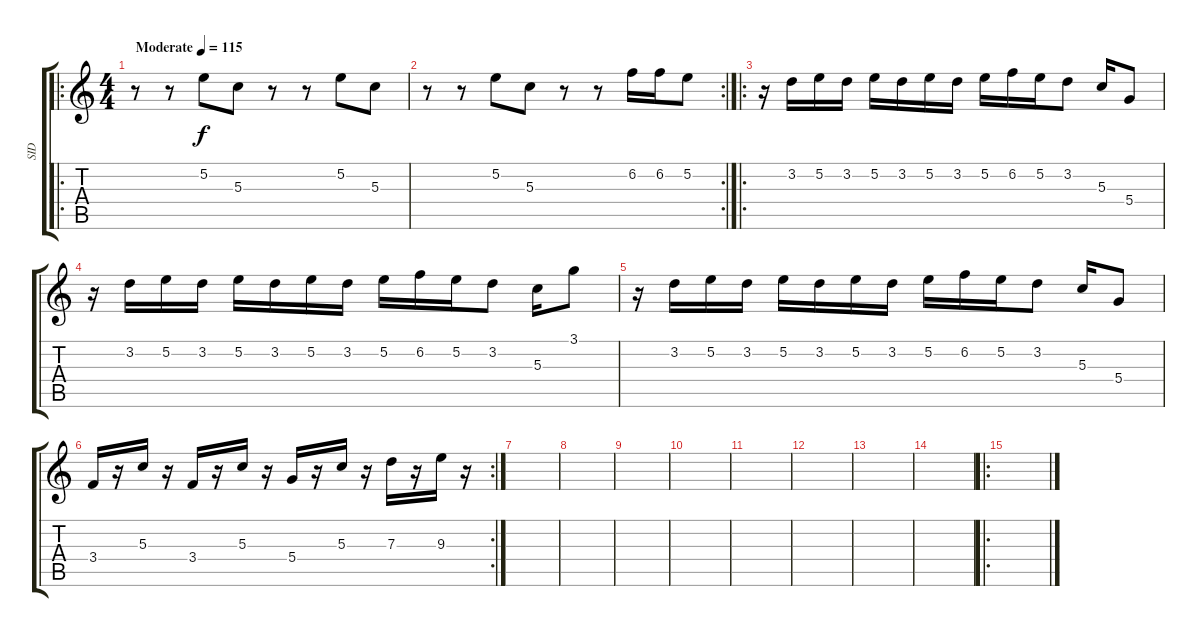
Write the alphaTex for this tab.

\track ("SID" "SID") {instrument distortionguitar}
\staff {score tabs}
\tuning (E4 B3 G3 D3 A2 E2) {hide}
\ro
\ts (4 4)
\tempo (115 "Moderate")
\clef g2
\ks c
r.8{dy f instrument distortionguitar} r.8 5.2.8 5.3.8 r.8 r.8 5.2.8 5.3.8 |
\rc 2
r.8 r.8 5.2.8 5.3.8 r.8 r.8 6.2.16 6.2.16 5.2.8 |
\ro
r.16 3.2.16 5.2.16 3.2.16 5.2.16 3.2.16 5.2.16 3.2.16 5.2.16 6.2.16 5.2.16 3.2.8 5.3.16 5.4.8 |
r.16 3.2.16 5.2.16 3.2.16 5.2.16 3.2.16 5.2.16 3.2.16 5.2.16 6.2.16 5.2.16 3.2.8 5.3.16 3.1.8 |
r.16 3.2.16 5.2.16 3.2.16 5.2.16 3.2.16 5.2.16 3.2.16 5.2.16 6.2.16 5.2.16 3.2.8 5.3.16 5.4.8 |
\rc 2
3.4.16 r.16 5.3.16 r.16 3.4.16 r.16 5.3.16 r.16 5.4.16 r.16 5.3.16 r.16 7.3.16 r.16 9.3.16 r.16 |
|
|
|
|
|
|
|
|
\ro
